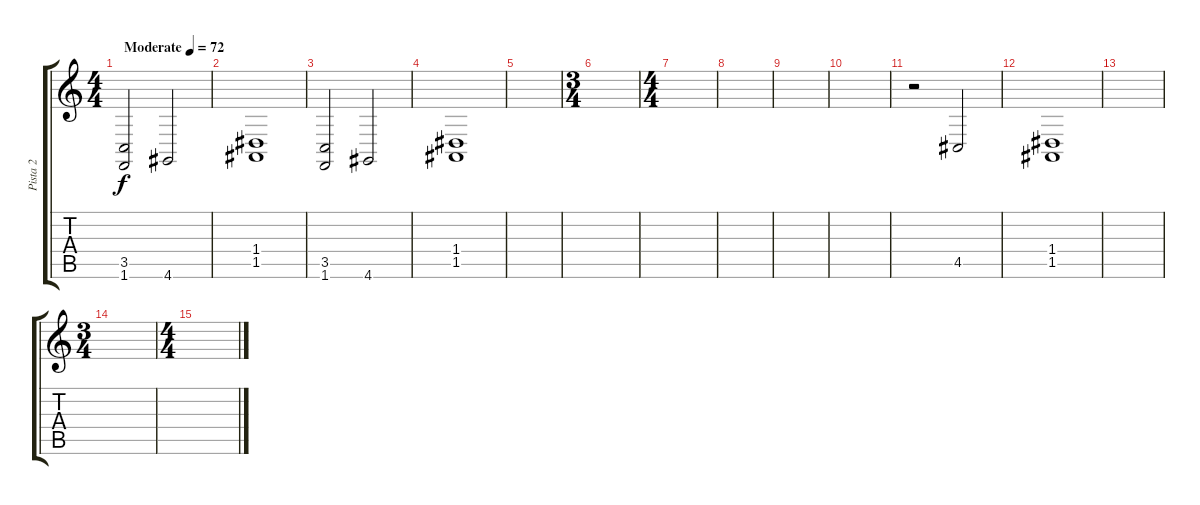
\track ("Pista 2" "Pista 2") {instrument acousticgrandpiano}
\staff {score tabs}
\tuning (E4 B3 G3 D3 A2 E2) {hide}
\ts (4 4)
\tempo (72 "Moderate")
\clef g2
\ks c
(3.5 1.6).2{dy f instrument acousticgrandpiano} 4.6.2 |
(1.4 1.5).1 |
(3.5 1.6).2 4.6.2 |
(1.4 1.5).1 |
|
\ts (3 4)
|
\ts (4 4)
|
|
|
|
r.2 4.5.2 |
(1.4 1.5).1 |
|
\ts (3 4)
|
\ts (4 4)
